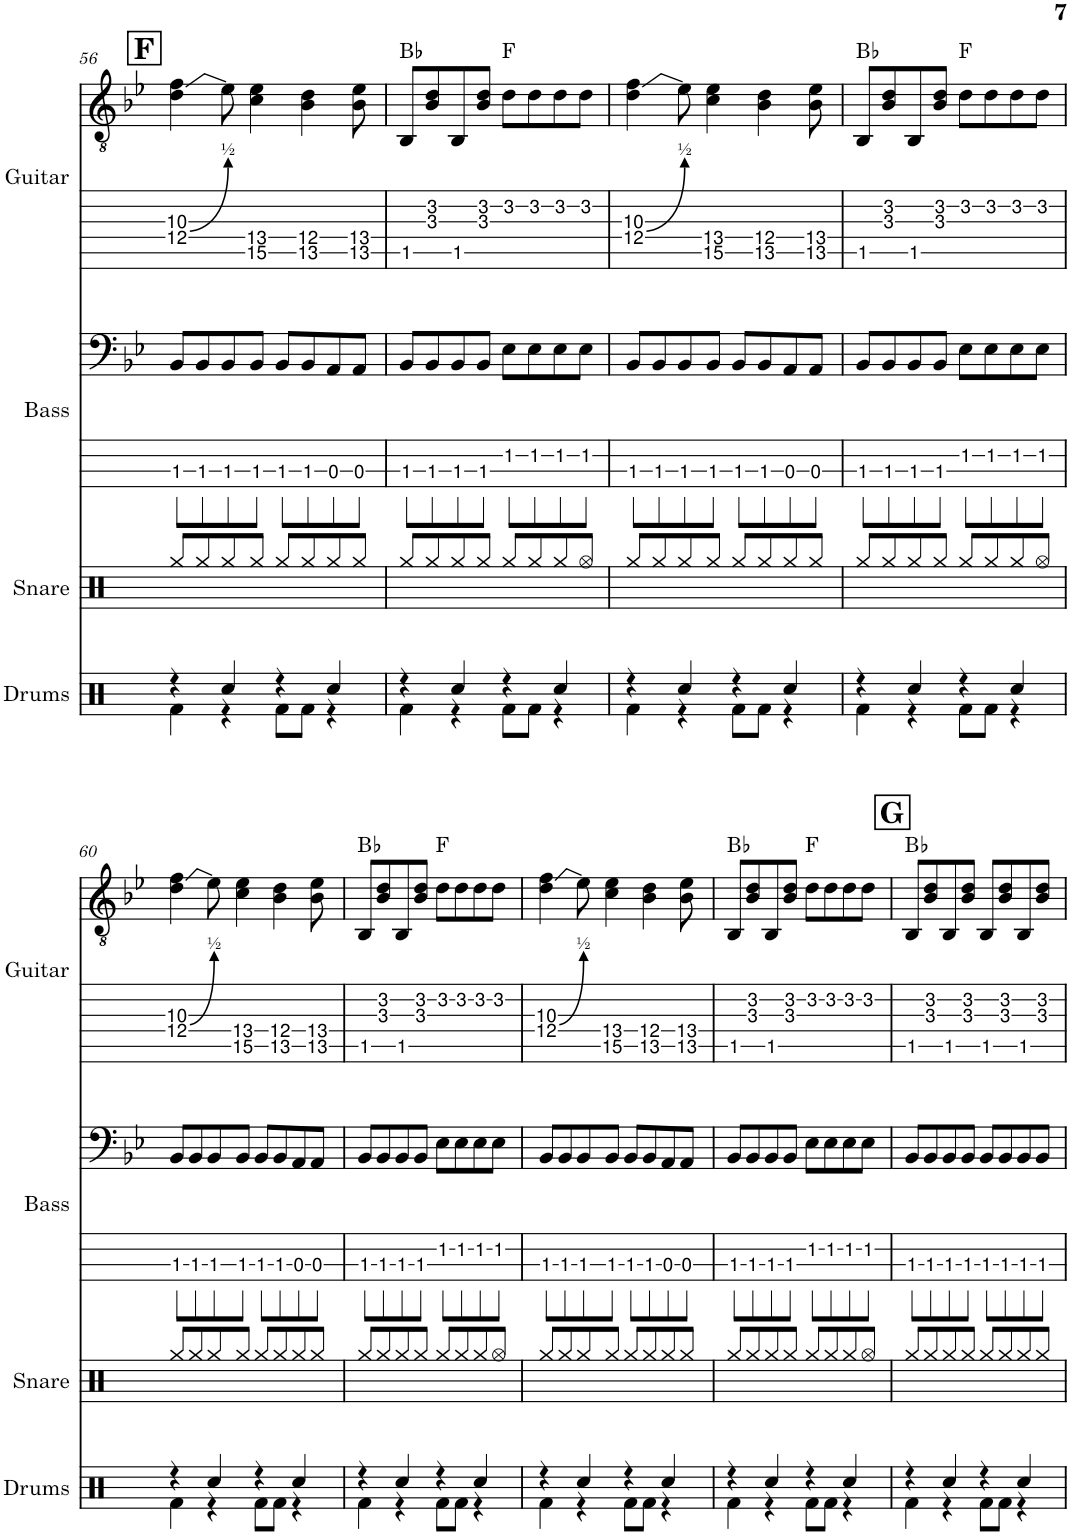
**kern	**kern	**kern	**kern	**kern	**kern	**harte
*part4	*part3	*part2	*part2	*part1	*part1	*part1
*staff6	*staff5	*staff4	*staff3	*staff2	*staff1	*
*I"Drums	*I"Snares	*I"Electrical Bass	*	*I"Electrical Guitar	*	*
*I'Drums	*I'Snare	*I'Bass	*	*I'Guitar	*	*
!!LO:PB:g=z
*clefX	*clefX	*	*clefF4	*	*clefGv2	*
*	*	*Trd7c12	*Trd7c12	*	*	*
*k[]	*k[]	*k[b-e-]	*k[b-e-]	*k[b-e-]	*k[b-e-]	*
*M4/4	*M4/4	*M4/4	*M4/4	*M4/4	*M4/4	*
!!LO:REH:place=s1:a:B:cj:fs=14:t=F
=56	=56	=56	=56	=56	=56	=56
*^	*	*	*	*	*	*
4r	4Rf\	8Rgg/L	8BB-\L	8BB-/L	4d 4f	4d\ 4f\	.
.	.	8Rgg/	8BB-\	8BB-/	.	.	.
4Rcc/	4r	8Rgg/	8BB-\	8BB-/	8e-	8e-\	.
.	.	8Rgg/J	8BB-\J	8BB-/J	4c 4e-	4c\ 4e-\	.
4r	8Rf\L	8Rgg/L	8BB-\L	8BB-/L	.	.	.
.	8Rf\J	8Rgg/	8BB-\	8BB-/	4B- 4d	4B-\ 4d\	.
4Rcc/	4r	8Rgg/	8AA\	8AA/	.	.	.
.	.	8Rgg/J	8AA\J	8AA/J	8B- 8e-	8B-\ 8e-\	.
=57	=57	=57	=57	=57	=57	=57	=57
4r	4Rf\	8Rgg/L	8BB-\L	8BB-/L	8BB-L	8BB-/L	Bb:maj
.	.	8Rgg/	8BB-\	8BB-/	8B-\ 8d\J	8B-/ 8d/	.
4Rcc/	4r	8Rgg/	8BB-\	8BB-/	8BB-L	8BB-/	.
.	.	8Rgg/J	8BB-\J	8BB-/J	8B-\ 8d\J	8B-/ 8d/J	.
4r	8Rf\L	8Rgg/L	8E-\L	8E-\L	8dL	8d\L	F:maj
.	8Rf\J	8Rgg/	8E-\	8E-\	8dJ	8d\	.
4Rcc/	4r	8Rgg/	8E-\	8E-\	8dL	8d\	.
.	.	8Rgg/J	8E-\J	8E-\J	8dJ	8d\J	.
=58	=58	=58	=58	=58	=58	=58	=58
4r	4Rf\	8Rgg/L	8BB-\L	8BB-/L	4d 4f	4d\ 4f\	.
.	.	8Rgg/	8BB-\	8BB-/	.	.	.
4Rcc/	4r	8Rgg/	8BB-\	8BB-/	8e-	8e-\	.
.	.	8Rgg/J	8BB-\J	8BB-/J	4c 4e-	4c\ 4e-\	.
4r	8Rf\L	8Rgg/L	8BB-\L	8BB-/L	.	.	.
.	8Rf\J	8Rgg/	8BB-\	8BB-/	4B- 4d	4B-\ 4d\	.
4Rcc/	4r	8Rgg/	8AA\	8AA/	.	.	.
.	.	8Rgg/J	8AA\J	8AA/J	8B- 8e-	8B-\ 8e-\	.
=59	=59	=59	=59	=59	=59	=59	=59
4r	4Rf\	8Rgg/L	8BB-\L	8BB-/L	8BB-L	8BB-/L	Bb:maj
.	.	8Rgg/	8BB-\	8BB-/	8B-\ 8d\J	8B-/ 8d/	.
4Rcc/	4r	8Rgg/	8BB-\	8BB-/	8BB-L	8BB-/	.
.	.	8Rgg/J	8BB-\J	8BB-/J	8B-\ 8d\J	8B-/ 8d/J	.
4r	8Rf\L	8Rgg/L	8E-\L	8E-\L	8dL	8d\L	F:maj
.	8Rf\J	8Rgg/	8E-\	8E-\	8dJ	8d\	.
4Rcc/	4r	8Rgg/	8E-\	8E-\	8dL	8d\	.
.	.	8Rgg/J	8E-\J	8E-\J	8dJ	8d\J	.
!!LO:LB:g=z
=60	=60	=60	=60	=60	=60	=60	=60
4r	4Rf\	8Rgg/L	8BB-\L	8BB-/L	4d 4f	4d\ 4f\	.
.	.	8Rgg/	8BB-\	8BB-/	.	.	.
4Rcc/	4r	8Rgg/	8BB-\	8BB-/	8e-	8e-\	.
.	.	8Rgg/J	8BB-\J	8BB-/J	4c 4e-	4c\ 4e-\	.
4r	8Rf\L	8Rgg/L	8BB-\L	8BB-/L	.	.	.
.	8Rf\J	8Rgg/	8BB-\	8BB-/	4B- 4d	4B-\ 4d\	.
4Rcc/	4r	8Rgg/	8AA\	8AA/	.	.	.
.	.	8Rgg/J	8AA\J	8AA/J	8B- 8e-	8B-\ 8e-\	.
=61	=61	=61	=61	=61	=61	=61	=61
4r	4Rf\	8Rgg/L	8BB-\L	8BB-/L	8BB-L	8BB-/L	Bb:maj
.	.	8Rgg/	8BB-\	8BB-/	8B-\ 8d\J	8B-/ 8d/	.
4Rcc/	4r	8Rgg/	8BB-\	8BB-/	8BB-L	8BB-/	.
.	.	8Rgg/J	8BB-\J	8BB-/J	8B-\ 8d\J	8B-/ 8d/J	.
4r	8Rf\L	8Rgg/L	8E-\L	8E-\L	8dL	8d\L	F:maj
.	8Rf\J	8Rgg/	8E-\	8E-\	8dJ	8d\	.
4Rcc/	4r	8Rgg/	8E-\	8E-\	8dL	8d\	.
.	.	8Rgg/J	8E-\J	8E-\J	8dJ	8d\J	.
=62	=62	=62	=62	=62	=62	=62	=62
4r	4Rf\	8Rgg/L	8BB-\L	8BB-/L	4d 4f	4d\ 4f\	.
.	.	8Rgg/	8BB-\	8BB-/	.	.	.
4Rcc/	4r	8Rgg/	8BB-\	8BB-/	8e-	8e-\	.
.	.	8Rgg/J	8BB-\J	8BB-/J	4c 4e-	4c\ 4e-\	.
4r	8Rf\L	8Rgg/L	8BB-\L	8BB-/L	.	.	.
.	8Rf\J	8Rgg/	8BB-\	8BB-/	4B- 4d	4B-\ 4d\	.
4Rcc/	4r	8Rgg/	8AA\	8AA/	.	.	.
.	.	8Rgg/J	8AA\J	8AA/J	8B- 8e-	8B-\ 8e-\	.
=63	=63	=63	=63	=63	=63	=63	=63
4r	4Rf\	8Rgg/L	8BB-\L	8BB-/L	8BB-L	8BB-/L	Bb:maj
.	.	8Rgg/	8BB-\	8BB-/	8B-\ 8d\J	8B-/ 8d/	.
4Rcc/	4r	8Rgg/	8BB-\	8BB-/	8BB-L	8BB-/	.
.	.	8Rgg/J	8BB-\J	8BB-/J	8B-\ 8d\J	8B-/ 8d/J	.
4r	8Rf\L	8Rgg/L	8E-\L	8E-\L	8dL	8d\L	F:maj
.	8Rf\J	8Rgg/	8E-\	8E-\	8dJ	8d\	.
4Rcc/	4r	8Rgg/	8E-\	8E-\	8dL	8d\	.
.	.	8Rgg/J	8E-\J	8E-\J	8dJ	8d\J	.
!!LO:REH:place=s1:a:B:cj:fs=14:t=G
=64	=64	=64	=64	=64	=64	=64	=64
4r	4Rf\	8Rgg/L	8BB-\L	8BB-/L	8BB-L	8BB-/L	Bb:maj
.	.	8Rgg/	8BB-\	8BB-/	8B-\ 8d\J	8B-/ 8d/	.
4Rcc/	4r	8Rgg/	8BB-\	8BB-/	8BB-L	8BB-/	.
.	.	8Rgg/J	8BB-\J	8BB-/J	8B-\ 8d\J	8B-/ 8d/J	.
4r	8Rf\L	8Rgg/L	8BB-\L	8BB-/L	8BB-L	8BB-/L	.
.	8Rf\J	8Rgg/	8BB-\	8BB-/	8B-\ 8d\J	8B-/ 8d/	.
4Rcc/	4r	8Rgg/	8BB-\	8BB-/	8BB-L	8BB-/	.
.	.	8Rgg/J	8BB-\J	8BB-/J	8B-\ 8d\J	8B-/ 8d/J	.
*v	*v	*	*	*	*	*	*
=	=	=	=	=	=	=
*-	*-	*-	*-	*-	*-	*-
